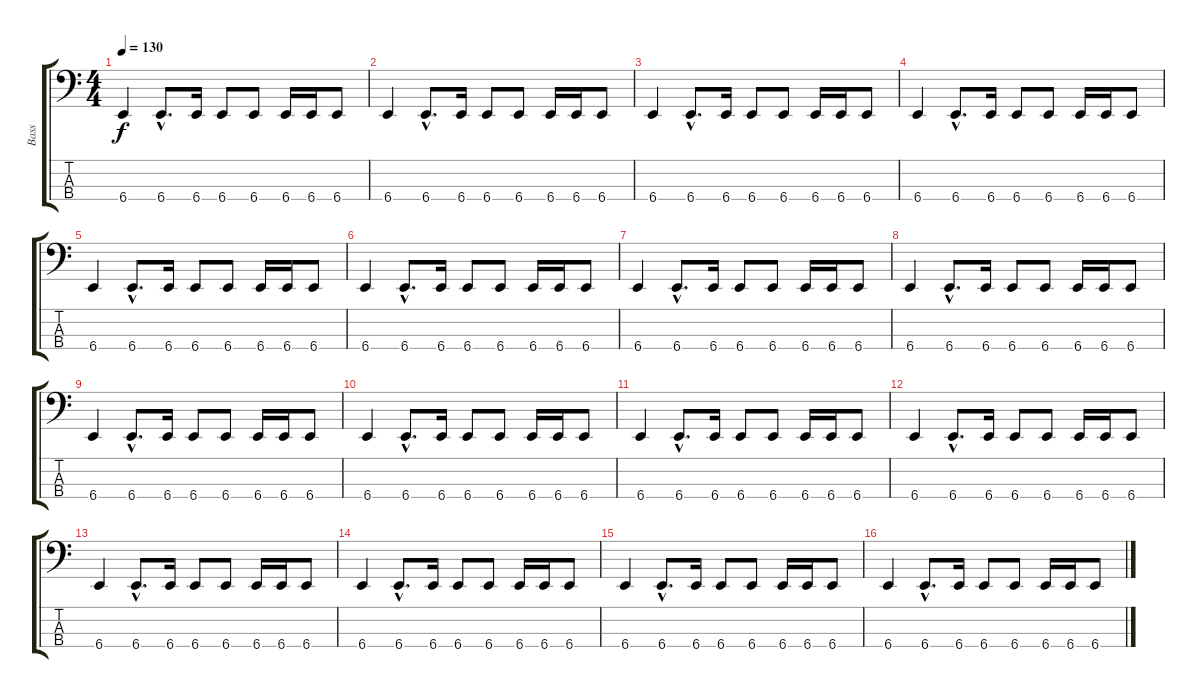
\track ("Bass" "Bass") {instrument electricbasspick}
\staff {score tabs}
\tuning (Eb2 Bb1 F1 Bb0) {hide}
\ts (4 4)
\tempo 130
\clef f4
\ks c
6.4.4{dy f} 6.4{hac}.8{d} 6.4.16 6.4.8 6.4.8 6.4.16 6.4.16 6.4.8 |
6.4.4 6.4{hac}.8{d} 6.4.16 6.4.8 6.4.8 6.4.16 6.4.16 6.4.8 |
6.4.4 6.4{hac}.8{d} 6.4.16 6.4.8 6.4.8 6.4.16 6.4.16 6.4.8 |
6.4.4 6.4{hac}.8{d} 6.4.16 6.4.8 6.4.8 6.4.16 6.4.16 6.4.8 |
6.4.4 6.4{hac}.8{d} 6.4.16 6.4.8 6.4.8 6.4.16 6.4.16 6.4.8 |
6.4.4 6.4{hac}.8{d} 6.4.16 6.4.8 6.4.8 6.4.16 6.4.16 6.4.8 |
6.4.4 6.4{hac}.8{d} 6.4.16 6.4.8 6.4.8 6.4.16 6.4.16 6.4.8 |
6.4.4 6.4{hac}.8{d} 6.4.16 6.4.8 6.4.8 6.4.16 6.4.16 6.4.8 |
6.4.4 6.4{hac}.8{d} 6.4.16 6.4.8 6.4.8 6.4.16 6.4.16 6.4.8 |
6.4.4 6.4{hac}.8{d} 6.4.16 6.4.8 6.4.8 6.4.16 6.4.16 6.4.8 |
6.4.4 6.4{hac}.8{d} 6.4.16 6.4.8 6.4.8 6.4.16 6.4.16 6.4.8 |
6.4.4 6.4{hac}.8{d} 6.4.16 6.4.8 6.4.8 6.4.16 6.4.16 6.4.8 |
6.4.4 6.4{hac}.8{d} 6.4.16 6.4.8 6.4.8 6.4.16 6.4.16 6.4.8 |
6.4.4 6.4{hac}.8{d} 6.4.16 6.4.8 6.4.8 6.4.16 6.4.16 6.4.8 |
6.4.4 6.4{hac}.8{d} 6.4.16 6.4.8 6.4.8 6.4.16 6.4.16 6.4.8 |
6.4.4 6.4{hac}.8{d} 6.4.16 6.4.8 6.4.8 6.4.16 6.4.16 6.4.8
